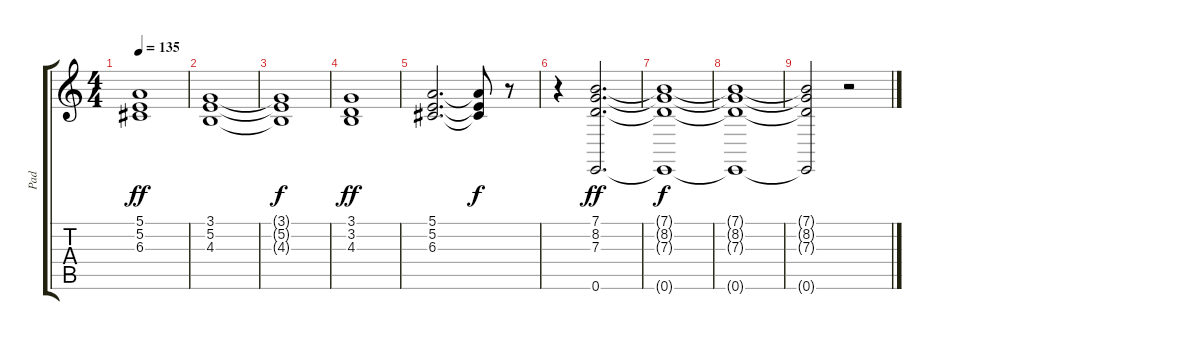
\track ("Pad                                 " "Pad       ") {instrument synthstrings1}
\staff {score tabs}
\tuning (E4 B3 G3 D3 A2 E2) {hide}
\ts (4 4)
\tempo 135
\clef g2
\ks c
(5.1 5.2 6.3).1{dy ff} |
(3.1 5.2 4.3).1 |
(3.1{t} 5.2{t} 4.3{t}).1{dy f} |
(3.1 3.2 4.3).1{dy ff} |
(5.1 5.2 6.3).2{d} (5.1{t} 5.2{t} 6.3{t}).8{dy f} r.8 |
r.4 (7.1 8.2 7.3 0.6).2{d dy ff} |
(7.1{t} 8.2{t} 7.3{t} 0.6{t}).1{dy f} |
(7.1{t} 8.2{t} 7.3{t} 0.6{t}).1 |
(7.1{t} 8.2{t} 7.3{t} 0.6{t}).2 r.2
